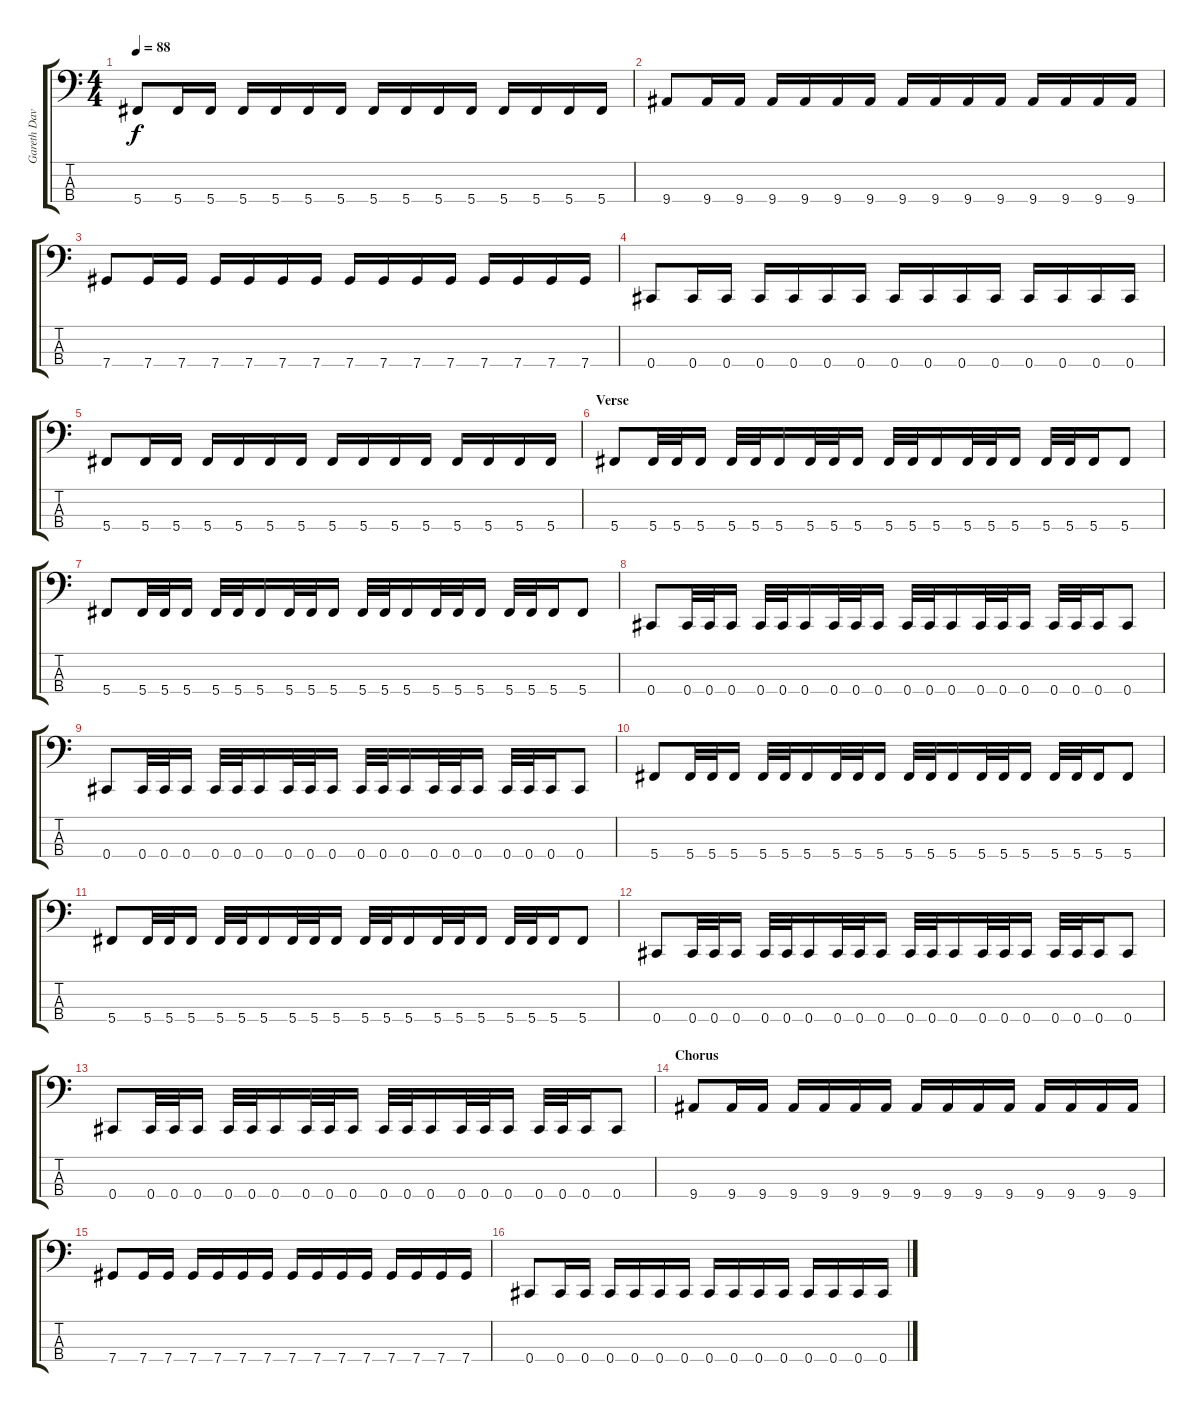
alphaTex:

\track ("Gareth Davies" "Gareth Dav") {instrument electricbasspick}
\staff {score tabs}
\tuning (Gb2 Db2 Ab1 Db1) {hide}
\ts (4 4)
\tempo 88
\clef f4
\ks c
5.4.8{dy f} 5.4.16 5.4.16 5.4.16 5.4.16 5.4.16 5.4.16 5.4.16 5.4.16 5.4.16 5.4.16 5.4.16 5.4.16 5.4.16 5.4.16 |
9.4.8 9.4.16 9.4.16 9.4.16 9.4.16 9.4.16 9.4.16 9.4.16 9.4.16 9.4.16 9.4.16 9.4.16 9.4.16 9.4.16 9.4.16 |
7.4.8 7.4.16 7.4.16 7.4.16 7.4.16 7.4.16 7.4.16 7.4.16 7.4.16 7.4.16 7.4.16 7.4.16 7.4.16 7.4.16 7.4.16 |
0.4.8 0.4.16 0.4.16 0.4.16 0.4.16 0.4.16 0.4.16 0.4.16 0.4.16 0.4.16 0.4.16 0.4.16 0.4.16 0.4.16 0.4.16 |
5.4.8 5.4.16 5.4.16 5.4.16 5.4.16 5.4.16 5.4.16 5.4.16 5.4.16 5.4.16 5.4.16 5.4.16 5.4.16 5.4.16 5.4.16 |
\section ("" "Verse")
5.4.8 5.4.32 5.4.32 5.4.16 5.4.32 5.4.32 5.4.16 5.4.32 5.4.32 5.4.16 5.4.32 5.4.32 5.4.16 5.4.32 5.4.32 5.4.16 5.4.32 5.4.32 5.4.16 5.4.8 |
5.4.8 5.4.32 5.4.32 5.4.16 5.4.32 5.4.32 5.4.16 5.4.32 5.4.32 5.4.16 5.4.32 5.4.32 5.4.16 5.4.32 5.4.32 5.4.16 5.4.32 5.4.32 5.4.16 5.4.8 |
0.4.8 0.4.32 0.4.32 0.4.16 0.4.32 0.4.32 0.4.16 0.4.32 0.4.32 0.4.16 0.4.32 0.4.32 0.4.16 0.4.32 0.4.32 0.4.16 0.4.32 0.4.32 0.4.16 0.4.8 |
0.4.8 0.4.32 0.4.32 0.4.16 0.4.32 0.4.32 0.4.16 0.4.32 0.4.32 0.4.16 0.4.32 0.4.32 0.4.16 0.4.32 0.4.32 0.4.16 0.4.32 0.4.32 0.4.16 0.4.8 |
5.4.8 5.4.32 5.4.32 5.4.16 5.4.32 5.4.32 5.4.16 5.4.32 5.4.32 5.4.16 5.4.32 5.4.32 5.4.16 5.4.32 5.4.32 5.4.16 5.4.32 5.4.32 5.4.16 5.4.8 |
5.4.8 5.4.32 5.4.32 5.4.16 5.4.32 5.4.32 5.4.16 5.4.32 5.4.32 5.4.16 5.4.32 5.4.32 5.4.16 5.4.32 5.4.32 5.4.16 5.4.32 5.4.32 5.4.16 5.4.8 |
0.4.8 0.4.32 0.4.32 0.4.16 0.4.32 0.4.32 0.4.16 0.4.32 0.4.32 0.4.16 0.4.32 0.4.32 0.4.16 0.4.32 0.4.32 0.4.16 0.4.32 0.4.32 0.4.16 0.4.8 |
0.4.8 0.4.32 0.4.32 0.4.16 0.4.32 0.4.32 0.4.16 0.4.32 0.4.32 0.4.16 0.4.32 0.4.32 0.4.16 0.4.32 0.4.32 0.4.16 0.4.32 0.4.32 0.4.16 0.4.8 |
\section ("" "Chorus")
9.4.8 9.4.16 9.4.16 9.4.16 9.4.16 9.4.16 9.4.16 9.4.16 9.4.16 9.4.16 9.4.16 9.4.16 9.4.16 9.4.16 9.4.16 |
7.4.8 7.4.16 7.4.16 7.4.16 7.4.16 7.4.16 7.4.16 7.4.16 7.4.16 7.4.16 7.4.16 7.4.16 7.4.16 7.4.16 7.4.16 |
0.4.8 0.4.16 0.4.16 0.4.16 0.4.16 0.4.16 0.4.16 0.4.16 0.4.16 0.4.16 0.4.16 0.4.16 0.4.16 0.4.16 0.4.16
